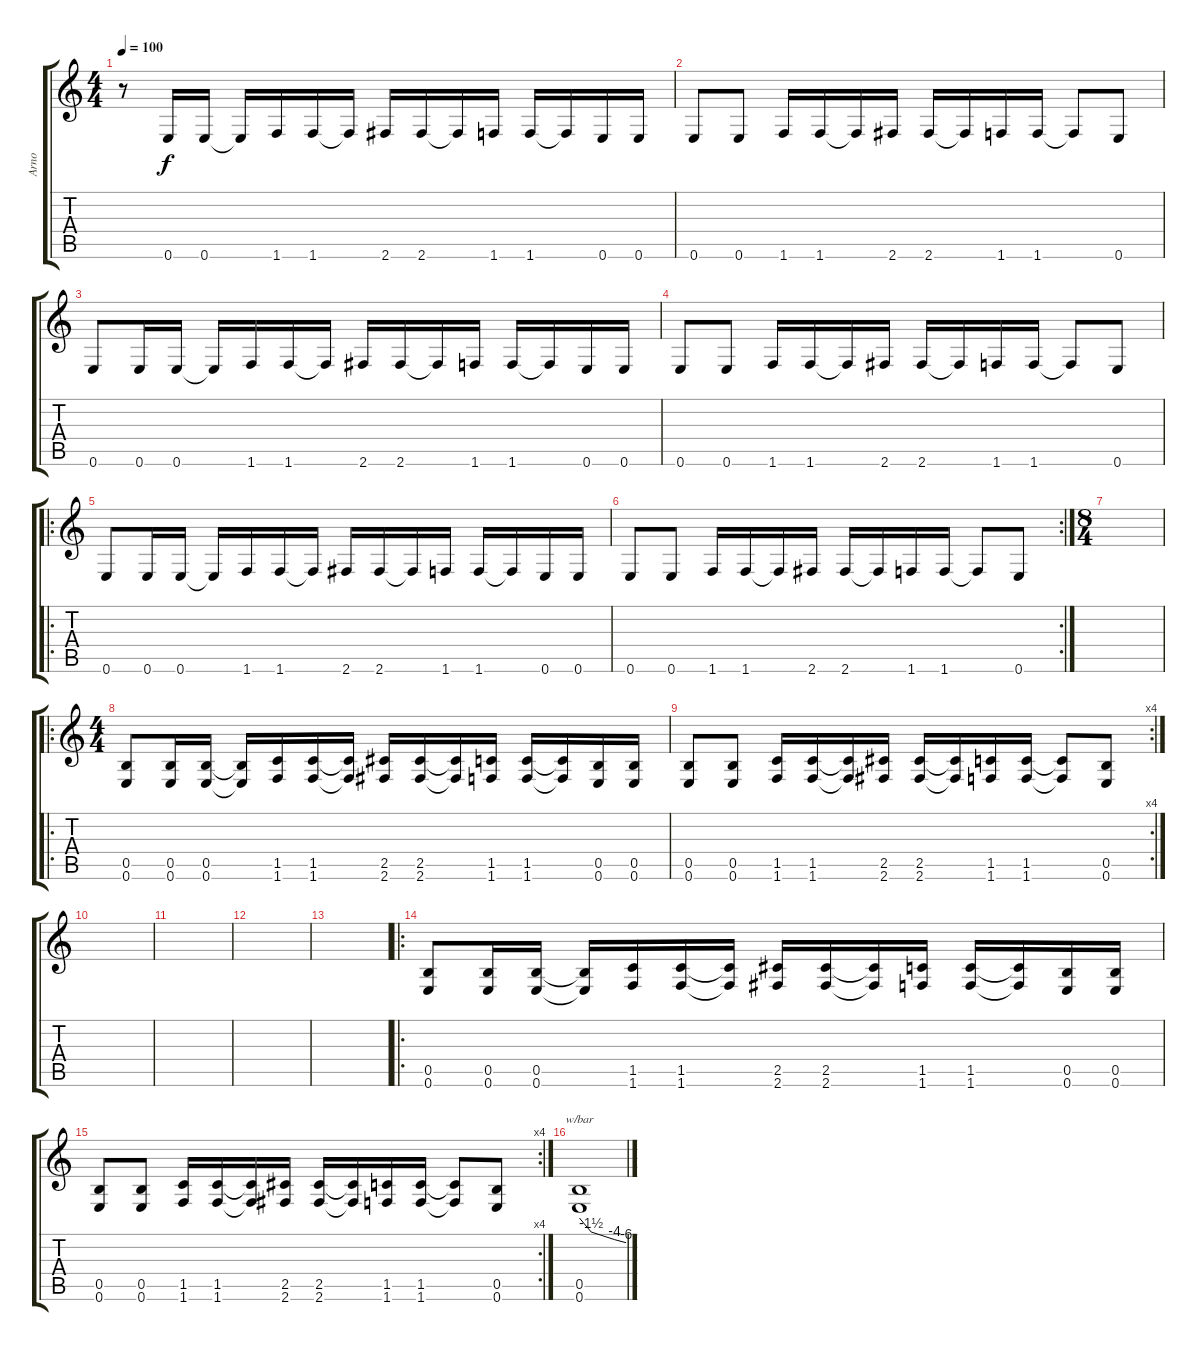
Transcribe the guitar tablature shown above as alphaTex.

\track ("Arno" "Arno") {instrument distortionguitar}
\staff {score tabs}
\tuning (Gb4 Db4 A3 E3 B2 E2) {hide}
\ts (4 4)
\tempo 100
\clef g2
\ks c
r.8{dy f} 0.6.16 0.6.16 0.6{t}.16 1.6.16 1.6.16 1.6{t}.16 2.6.16 2.6.16 2.6{t}.16 1.6.16 1.6.16 1.6{t}.16 0.6.16 0.6.16 |
0.6.8 0.6.8 1.6.16 1.6.16 1.6{t}.16 2.6.16 2.6.16 2.6{t}.16 1.6.16 1.6.16 1.6{t}.8 0.6.8 |
0.6.8 0.6.16 0.6.16 0.6{t}.16 1.6.16 1.6.16 1.6{t}.16 2.6.16 2.6.16 2.6{t}.16 1.6.16 1.6.16 1.6{t}.16 0.6.16 0.6.16 |
0.6.8 0.6.8 1.6.16 1.6.16 1.6{t}.16 2.6.16 2.6.16 2.6{t}.16 1.6.16 1.6.16 1.6{t}.8 0.6.8 |
\ro
0.6.8 0.6.16 0.6.16 0.6{t}.16 1.6.16 1.6.16 1.6{t}.16 2.6.16 2.6.16 2.6{t}.16 1.6.16 1.6.16 1.6{t}.16 0.6.16 0.6.16 |
\rc 2
0.6.8 0.6.8 1.6.16 1.6.16 1.6{t}.16 2.6.16 2.6.16 2.6{t}.16 1.6.16 1.6.16 1.6{t}.8 0.6.8 |
\ts (8 4)
|
\ro
\ts (4 4)
(0.5 0.6).8 (0.5 0.6).16 (0.5 0.6).16 (0.5{t} 0.6{t}).16 (1.5 1.6).16 (1.5 1.6).16 (1.5{t} 1.6{t}).16 (2.5 2.6).16 (2.5 2.6).16 (2.5{t} 2.6{t}).16 (1.5 1.6).16 (1.5 1.6).16 (1.5{t} 1.6{t}).16 (0.5 0.6).16 (0.5 0.6).16 |
\rc 4
(0.5 0.6).8 (0.5 0.6).8 (1.5 1.6).16 (1.5 1.6).16 (1.5{t} 1.6{t}).16 (2.5 2.6).16 (2.5 2.6).16 (2.5{t} 2.6{t}).16 (1.5 1.6).16 (1.5 1.6).16 (1.5{t} 1.6{t}).8 (0.5 0.6).8 |
|
|
|
|
\ro
(0.5 0.6).8 (0.5 0.6).16 (0.5 0.6).16 (0.5{t} 0.6{t}).16 (1.5 1.6).16 (1.5 1.6).16 (1.5{t} 1.6{t}).16 (2.5 2.6).16 (2.5 2.6).16 (2.5{t} 2.6{t}).16 (1.5 1.6).16 (1.5 1.6).16 (1.5{t} 1.6{t}).16 (0.5 0.6).16 (0.5 0.6).16 |
\rc 4
(0.5 0.6).8 (0.5 0.6).8 (1.5 1.6).16 (1.5 1.6).16 (1.5{t} 1.6{t}).16 (2.5 2.6).16 (2.5 2.6).16 (2.5{t} 2.6{t}).16 (1.5 1.6).16 (1.5 1.6).16 (1.5{t} 1.6{t}).8 (0.5 0.6).8 |
(0.5 0.6).1{tbe (custom default 0 0 15 -6 45 -16 60 -24)}
